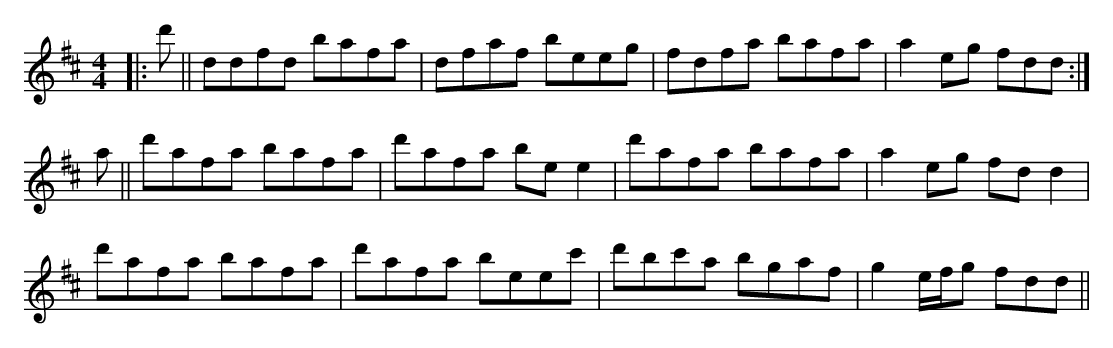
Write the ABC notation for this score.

X:1
M:4/4
K:D
|:d'||ddfd bafa|dfaf beeg|fdfa bafa|a2 eg fdd:|
a||d'afa bafa|d'afa bee2|d'afa bafa|a2 eg fdd2|
d'afa bafa|d'afa beec'|d'bc'a bgaf|g2 e/f/g fdd||
